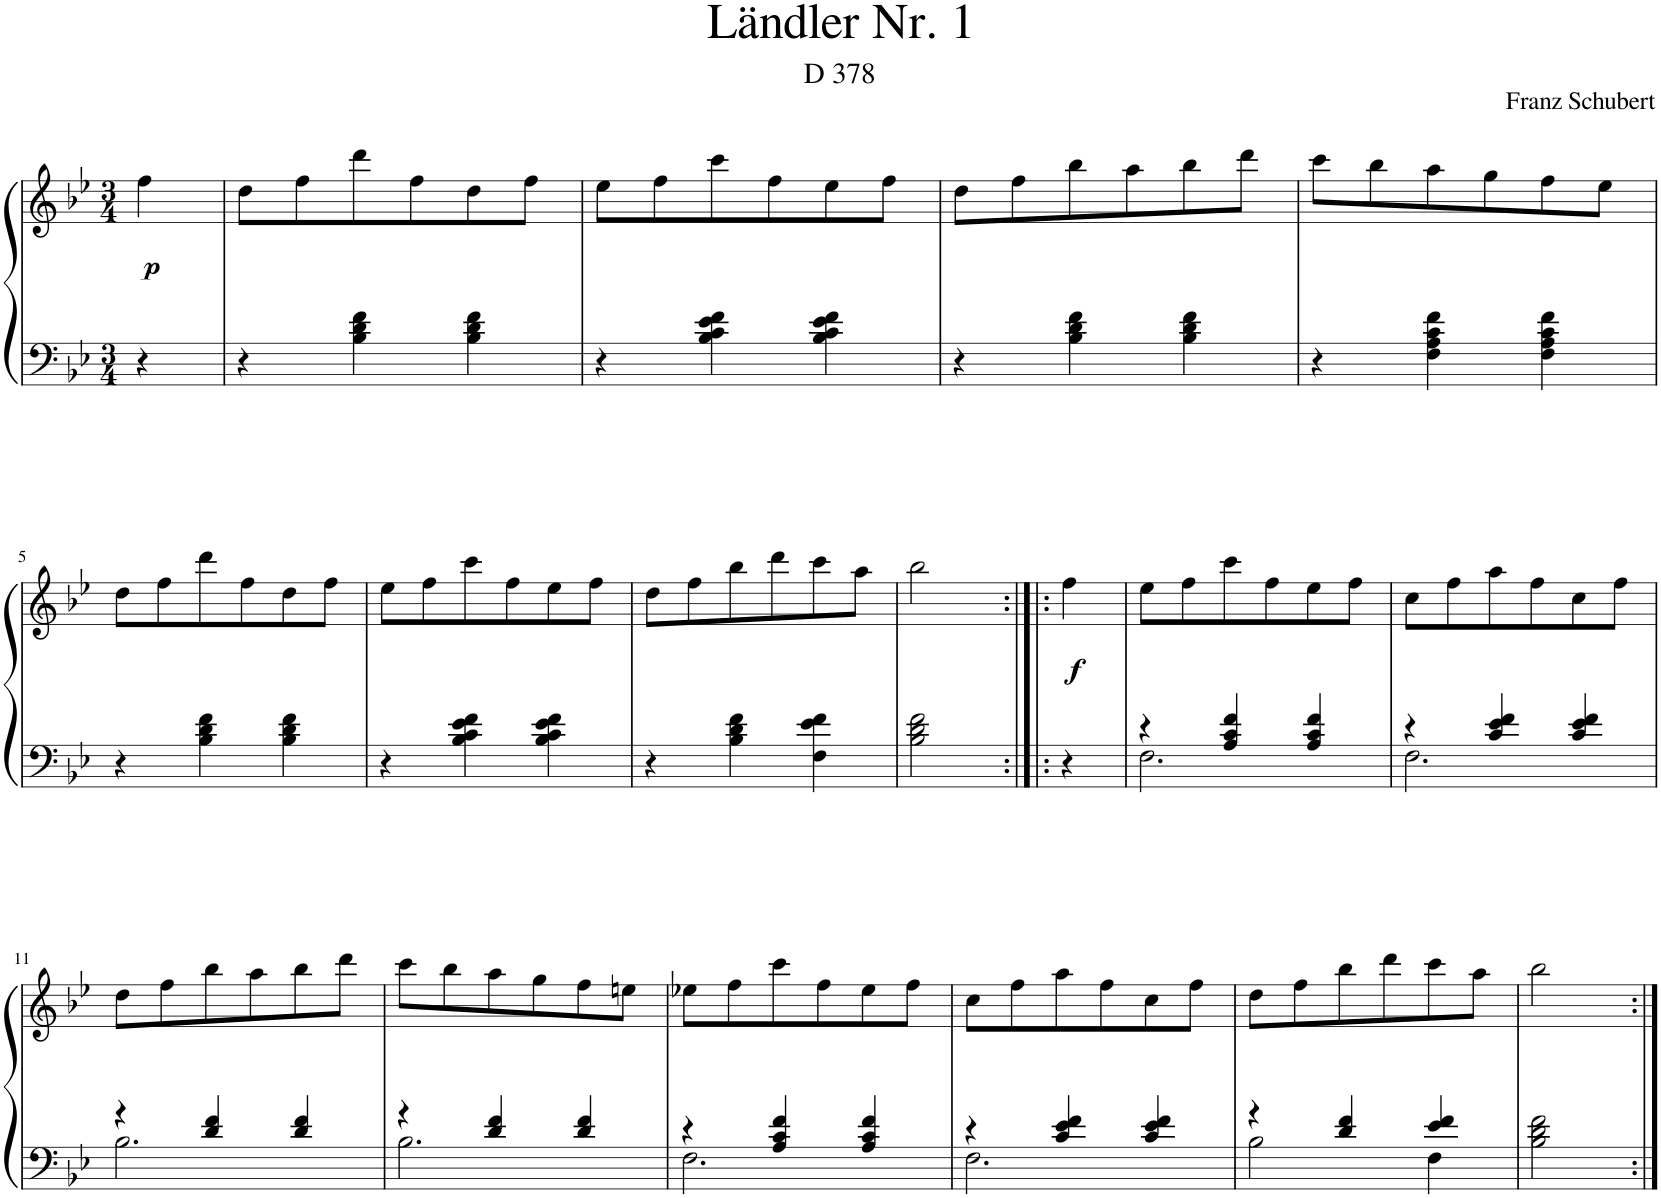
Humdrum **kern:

**kern	**kern	**dynam
*part1	*part1	*part1
*staff2	*staff1	*staff1/2
*I"Piano	*	*
*I'Pno.	*	*
*clefF4	*clefG2	*
*k[b-e-]	*k[b-e-]	*
*M3/4	*M3/4	*
=	=	=
!	!	!LO:DY:b
4r	4ff\	p
=1	=1	=1
4r	8dd\L	.
.	8ff\	.
4B-\ 4d\ 4f\	8ddd\	.
.	8ff\	.
4B-\ 4d\ 4f\	8dd\	.
.	8ff\J	.
=2	=2	=2
4r	8ee-\L	.
.	8ff\	.
4B-\ 4c\ 4e-\ 4f\	8ccc\	.
.	8ff\	.
4B-\ 4c\ 4e-\ 4f\	8ee-\	.
.	8ff\J	.
=3	=3	=3
4r	8dd\L	.
.	8ff\	.
4B-\ 4d\ 4f\	8bb-\	.
.	8aa\	.
4B-\ 4d\ 4f\	8bb-\	.
.	8ddd\J	.
=4	=4	=4
4r	8ccc\L	.
.	8bb-\	.
4F\ 4A\ 4c\ 4f\	8aa\	.
.	8gg\	.
4F\ 4A\ 4c\ 4f\	8ff\	.
.	8ee-\J	.
!!LO:LB:g=z
=5	=5	=5
4r	8dd\L	.
.	8ff\	.
4B-\ 4d\ 4f\	8ddd\	.
.	8ff\	.
4B-\ 4d\ 4f\	8dd\	.
.	8ff\J	.
=6	=6	=6
4r	8ee-\L	.
.	8ff\	.
4B-\ 4c\ 4e-\ 4f\	8ccc\	.
.	8ff\	.
4B-\ 4c\ 4e-\ 4f\	8ee-\	.
.	8ff\J	.
=7	=7	=7
4r	8dd\L	.
.	8ff\	.
4B-\ 4d\ 4f\	8bb-\	.
.	8ddd\	.
4F\ 4e-\ 4f\	8ccc\	.
.	8aa\J	.
=8	=8	=8
2B-\ 2d\ 2f\	2bb-\	.
=8X1:|!|:	=8X1:|!|:	=8X1:|!|:
!	!	!LO:DY:b
4r	4ff\	f
=9	=9	=9
*^	*	*
4r	2.F\	8ee-\L	.
.	.	8ff\	.
4A/ 4c/ 4f/	.	8ccc\	.
.	.	8ff\	.
4A/ 4c/ 4f/	.	8ee-\	.
.	.	8ff\J	.
=10	=10	=10	=10
4r	2.F\	8cc\L	.
.	.	8ff\	.
4c/ 4e-/ 4f/	.	8aa\	.
.	.	8ff\	.
4c/ 4e-/ 4f/	.	8cc\	.
.	.	8ff\J	.
!!LO:LB:g=z
=11	=11	=11	=11
4r	2.B-\	8dd\L	.
.	.	8ff\	.
4d/ 4f/	.	8bb-\	.
.	.	8aa\	.
4d/ 4f/	.	8bb-\	.
.	.	8ddd\J	.
=12	=12	=12	=12
4r	2.B-\	8ccc\L	.
.	.	8bb-\	.
4d/ 4f/	.	8aa\	.
.	.	8gg\	.
4d/ 4f/	.	8ff\	.
.	.	8een\J	.
=13	=13	=13	=13
4r	2.F\	8ee-X\L	.
.	.	8ff\	.
4A/ 4c/ 4f/	.	8ccc\	.
.	.	8ff\	.
4A/ 4c/ 4f/	.	8ee-\	.
.	.	8ff\J	.
=14	=14	=14	=14
4r	2.F\	8cc\L	.
.	.	8ff\	.
4c/ 4e-/ 4f/	.	8aa\	.
.	.	8ff\	.
4c/ 4e-/ 4f/	.	8cc\	.
.	.	8ff\J	.
=15	=15	=15	=15
4r	2B-\	8dd\L	.
.	.	8ff\	.
4d/ 4f/	.	8bb-\	.
.	.	8ddd\	.
4e-/ 4f/	4F\	8ccc\	.
.	.	8aa\J	.
*v	*v	*	*
=16	=16	=16
2B-\ 2d\ 2f\	2bb-\	.
=:|!	=:|!	=:|!
*-	*-	*-
